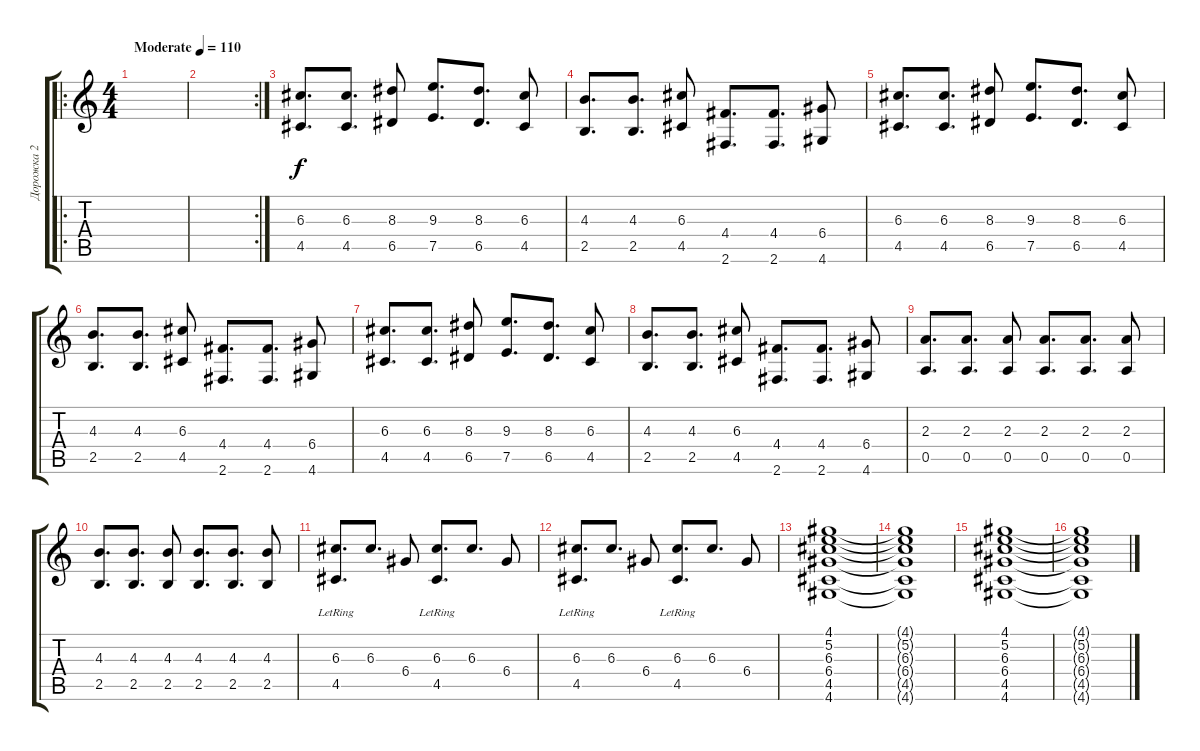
\track ("Дорожка 2" "Дорожка 2") {instrument electricguitarjazz}
\staff {score tabs}
\tuning (E4 B3 G3 D3 A2 E2) {hide}
\ro
\ts (4 4)
\tempo (110 "Moderate")
\clef g2
\ks c
|
\rc 2
|
(6.3 4.5).8{d} (6.3 4.5).8{d} (8.3 6.5).8 (9.3 7.5).8{d} (8.3 6.5).8{d} (6.3 4.5).8 |
(4.3 2.5).8{d} (4.3 2.5).8{d} (6.3 4.5).8 (4.4 2.6).8{d} (4.4 2.6).8{d} (6.4 4.6).8 |
(6.3 4.5).8{d} (6.3 4.5).8{d} (8.3 6.5).8 (9.3 7.5).8{d} (8.3 6.5).8{d} (6.3 4.5).8 |
(4.3 2.5).8{d} (4.3 2.5).8{d} (6.3 4.5).8 (4.4 2.6).8{d} (4.4 2.6).8{d} (6.4 4.6).8 |
(6.3 4.5).8{d} (6.3 4.5).8{d} (8.3 6.5).8 (9.3 7.5).8{d} (8.3 6.5).8{d} (6.3 4.5).8 |
(4.3 2.5).8{d} (4.3 2.5).8{d} (6.3 4.5).8 (4.4 2.6).8{d} (4.4 2.6).8{d} (6.4 4.6).8 |
(2.3 0.5).8{d} (2.3 0.5).8{d} (2.3 0.5).8 (2.3 0.5).8{d} (2.3 0.5).8{d} (2.3 0.5).8 |
(4.3 2.5).8{d} (4.3 2.5).8{d} (4.3 2.5).8 (4.3 2.5).8{d} (4.3 2.5).8{d} (4.3 2.5).8 |
(6.3 4.5{lr}).8{d} 6.3.8{d} 6.4.8 (6.3 4.5{lr}).8{d} 6.3.8{d} 6.4.8 |
(6.3 4.5{lr}).8{d} 6.3.8{d} 6.4.8 (6.3 4.5{lr}).8{d} 6.3.8{d} 6.4.8 |
(4.1 5.2 6.3 6.4 4.5 4.6).1 |
(4.1{t} 5.2{t} 6.3{t} 6.4{t} 4.5{t} 4.6{t}).1 |
(4.1 5.2 6.3 6.4 4.5 4.6).1 |
(4.1{t} 5.2{t} 6.3{t} 6.4{t} 4.5{t} 4.6{t}).1
